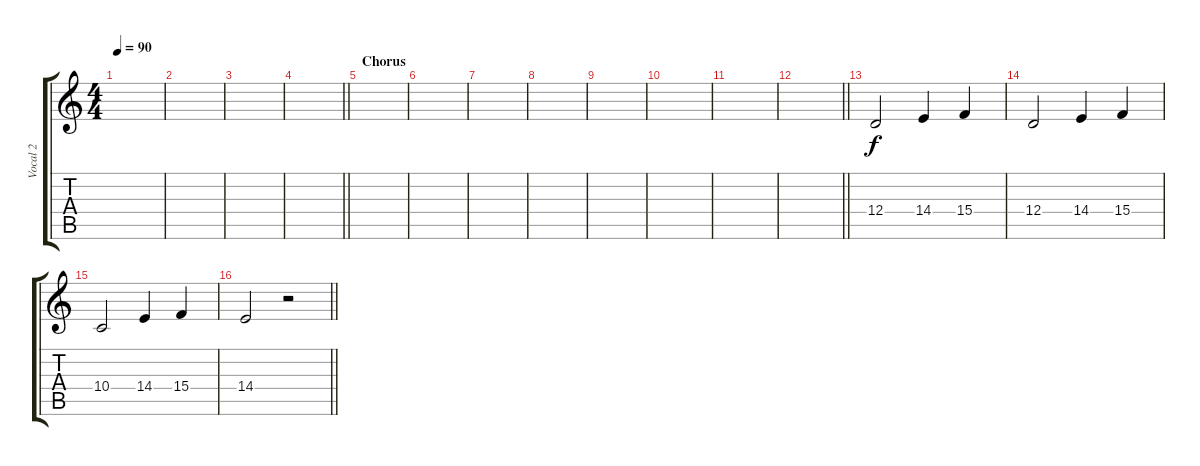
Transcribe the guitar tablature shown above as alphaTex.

\track ("Vocal 2" "Vocal 2") {instrument clarinet}
\staff {score tabs}
\tuning (E4 B3 G3 D3 A2 D2) {hide}
\ts (4 4)
\tempo 90
\clef g2
\ks c
|
|
|
\barLineRight lightlight
|
\section ("" "Chorus")
|
|
|
|
|
|
|
\barLineRight lightlight
|
\section ("" " ")
12.4.2{volume 10 balance 16} 14.4.4 15.4.4 |
12.4.2 14.4.4 15.4.4 |
10.4.2 14.4.4 15.4.4 |
\barLineRight lightlight
14.4.2 r.2
